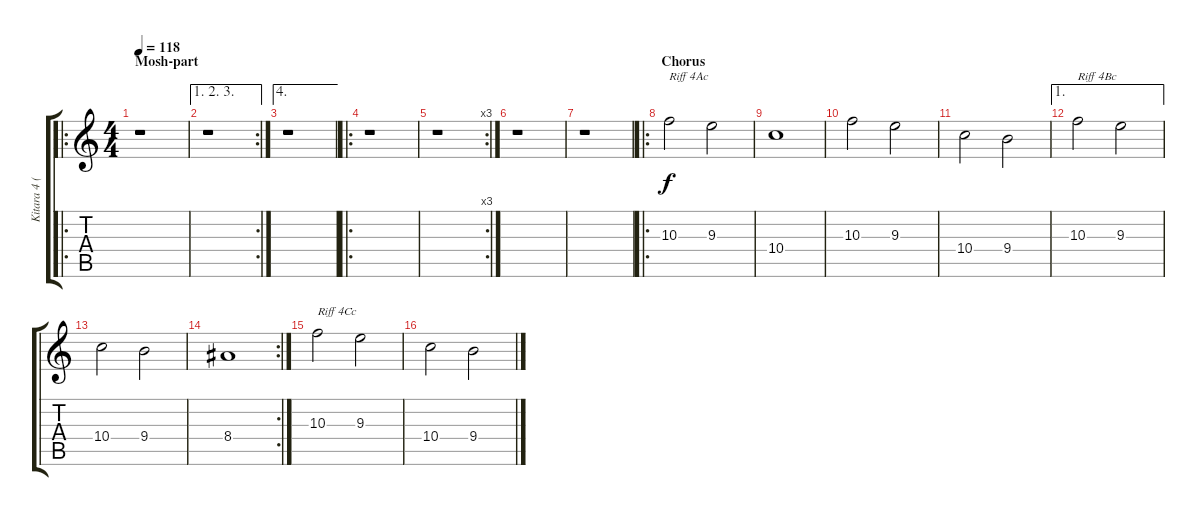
\track ("Kitara 4 (Tuomo 2)" "Kitara 4 (") {instrument distortionguitar}
\staff {score tabs}
\tuning (E4 B3 G3 D3 A2 D2) {hide}
\ro
\ts (4 4)
\section ("" "Mosh-part")
\tempo 118
\clef g2
\ks c
r.1{dy f} |
\ae (1 2 3)
\rc 2
r.1 |
\ae 4
r.1 |
\ro
r.1 |
\rc 3
r.1 |
r.1 |
r.1 |
\ro
\section ("" "Chorus")
10.3.2{txt "Riff 4Ac"} 9.3.2 |
10.4.1 |
10.3.2 9.3.2 |
10.4.2 9.4.2 |
\ae 1
10.3.2{txt "Riff 4Bc"} 9.3.2 |
10.4.2 9.4.2 |
\rc 2
8.4.1 |
10.3.2{txt "Riff 4Cc"} 9.3.2 |
10.4.2 9.4.2
